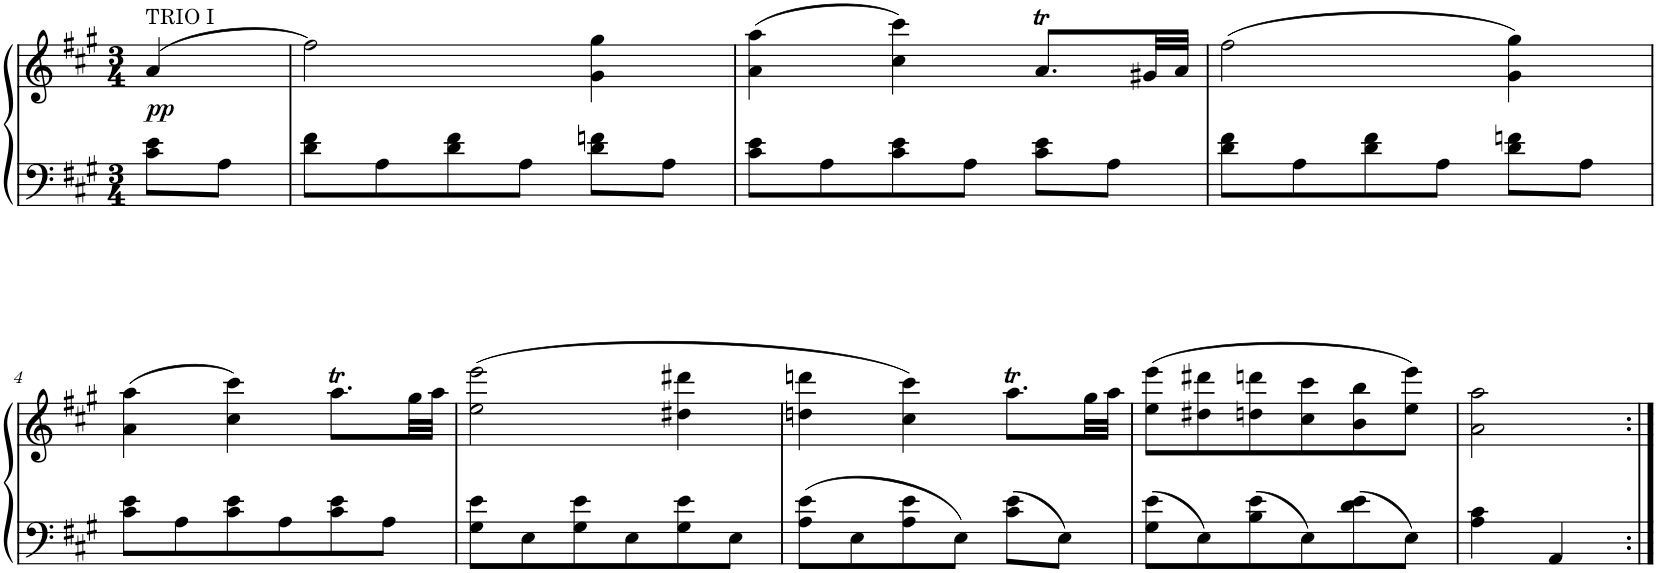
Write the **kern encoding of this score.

**kern	**kern	**dynam
*part1	*part1	*part1
*staff2	*staff1	*staff1/2
*I"Piano	*	*
*I'Pno.	*	*
*clefF4	*clefG2	*
*k[f#c#g#]	*k[f#c#g#]	*
*M3/4	*M3/4	*
=	=	=
!	!LO:TX:a:t=TRIO I	!
!	!	!LO:DY:b
8c#\ 8e\L	(>4a/	pp
8A\J	.	.
=1	=1	=1
8d\ 8f#\L	2ff#\)	.
8A\	.	.
8d\ 8f#\	.	.
8A\J	.	.
8d\ 8fn\L	4g#\ 4gg#\	.
8A\J	.	.
=2	=2	=2
8c#\ 8e\L	(4a\ 4aa\	.
8A\	.	.
8c#\ 8e\	4cc#\ 4ccc#\)	.
8A\J	.	.
8c#\ 8e\L	8.aT/L	.
8A\J	.	.
.	32g#X/LL	.
.	32a/JJJ	.
=3	=3	=3
8d\ 8f#\L	(2ff#\	.
8A\	.	.
8d\ 8f#\	.	.
8A\J	.	.
8d\ 8fn\L	4g#\ 4gg#\)	.
8A\J	.	.
!!LO:LB:g=z
=4	=4	=4
8c#\ 8e\L	(4a\ 4aa\	.
8A\	.	.
8c#\ 8e\	4cc#\ 4ccc#\)	.
8A\	.	.
8c#\ 8e\	8.aaT\L	.
8A\J	.	.
.	32gg#\LL	.
.	32aa\JJJ	.
=5	=5	=5
8G#\ 8e\L	(2ee\ 2eee\	.
8E\	.	.
8G#\ 8e\	.	.
8E\	.	.
8G#\ 8e\	4dd#X\ 4ddd#X\	.
8E\J	.	.
=6	=6	=6
8A\ 8e\L	4ddn\ 4dddn\	.
8E\	.	.
8A\ 8e\	4cc#\ 4ccc#\)	.
8E\J	.	.
8c#\ 8e\L	8.aaT\L	.
8E\J	.	.
.	32gg#\LL	.
.	32aa\JJJ	.
=7	=7	=7
8G#\ 8e\L	(8ee\ 8eee\L	.
8E\	8dd#X\ 8ddd#X\	.
8B\ 8e\	8ddn\ 8dddn\	.
8E\	8cc#\ 8ccc#\	.
8d\ 8e\	8b\ 8bb\	.
8E\J	8ee\ 8eee\J)	.
=8	=8	=8
4A\ 4c#\	2a\ 2aa\	.
4AA/	.	.
=:|!	=:|!	=:|!
*-	*-	*-
